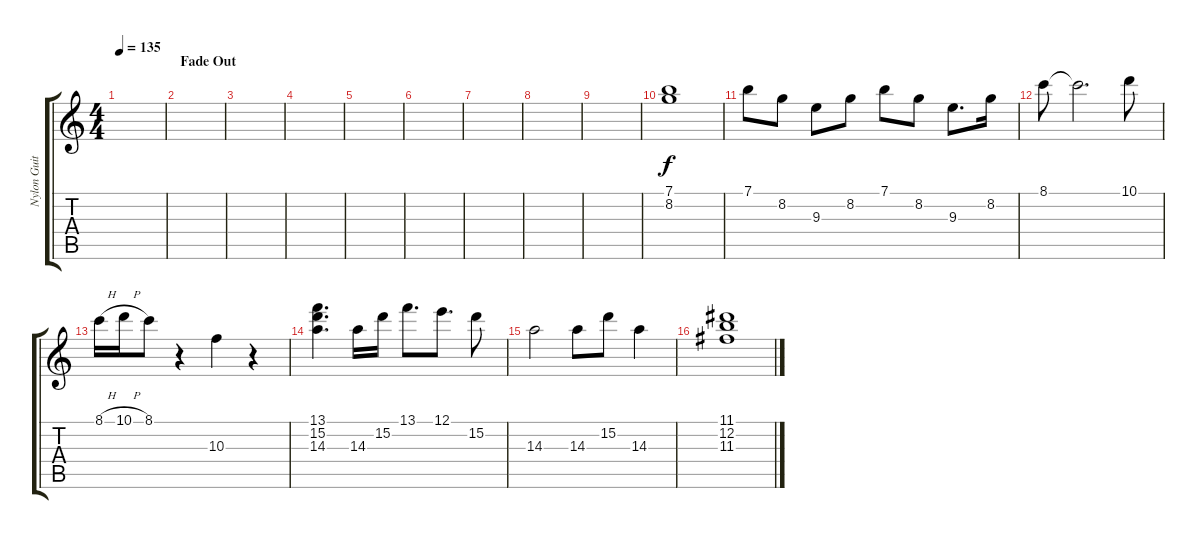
\track ("Nylon Guitar" "Nylon Guit") {instrument acousticguitarnylon}
\staff {score tabs}
\tuning (E4 B3 G3 D3 A2 D2) {hide}
\ts (4 4)
\tempo 135
\clef g2
\ks c
|
\section ("" "Fade Out")
|
|
|
|
|
|
|
|
(7.1 8.2).1 |
7.1.8 8.2.8 9.3.8 8.2.8 7.1.8 8.2.8 9.3.8{d} 8.2.16 |
8.1.8 8.1{t}.2{d} 10.1.8 |
8.1{h}.16 10.1{h}.16 8.1.8 r.4 10.3.4 r.4 |
(13.1 15.2 14.3).4{d} 14.3.16 15.2.16 13.1.8{d} 12.1.8{d} 15.2.8 |
14.3.2 14.3.8 15.2.8 14.3.4 |
(11.1 12.2 11.3).1
